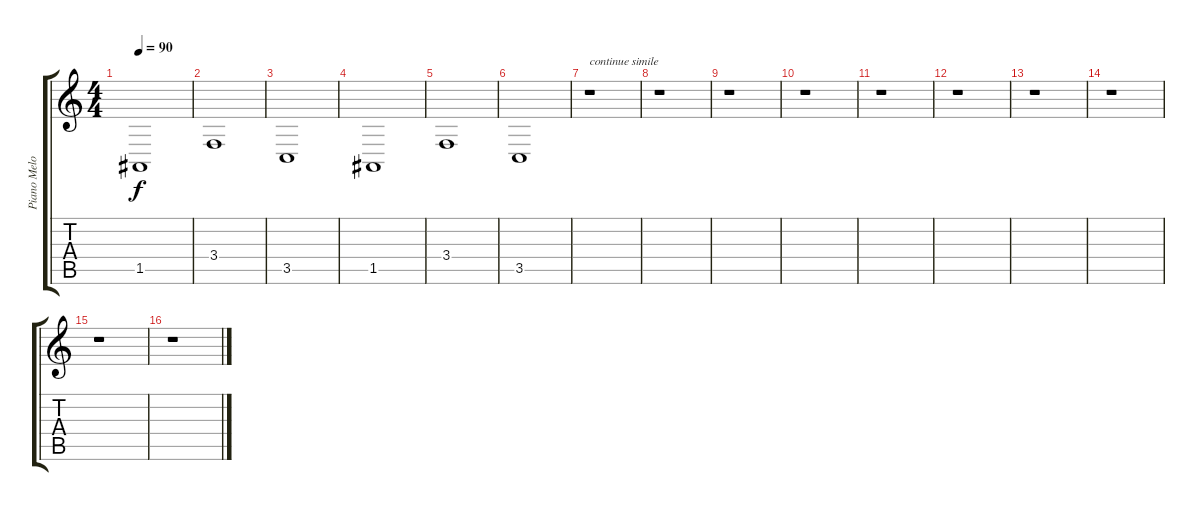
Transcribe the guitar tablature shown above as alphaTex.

\track ("Piano Melody" "Piano Melo") {instrument acousticgrandpiano}
\staff {score tabs}
\tuning (E4 B3 G3 D3 A2 E2) {hide}
\ts (4 4)
\tempo 90
\clef g2
\ks c
1.5.1{dy f} |
3.4.1 |
3.5.1 |
1.5.1 |
3.4.1 |
3.5.1 |
r.1{txt "continue simile"} |
r.1 |
r.1 |
r.1 |
r.1 |
r.1 |
r.1 |
r.1 |
r.1 |
r.1
